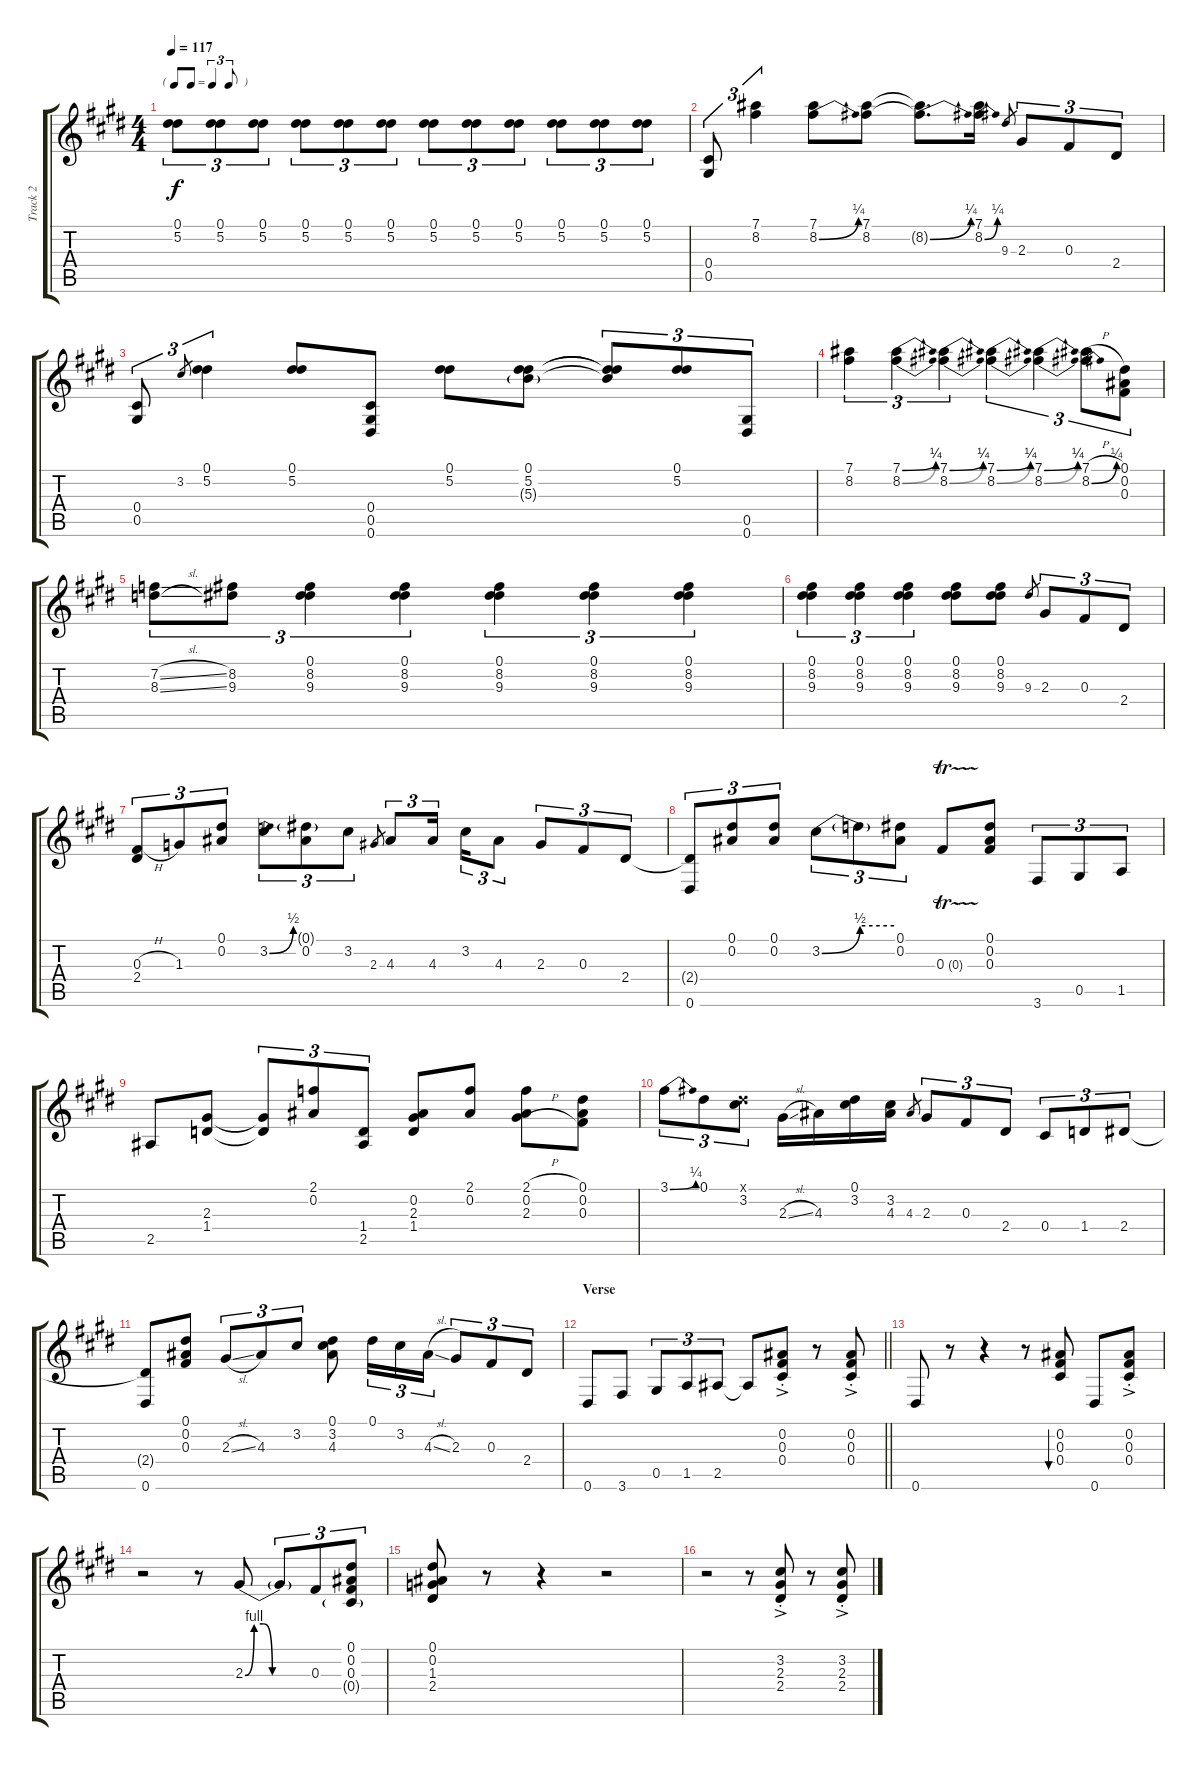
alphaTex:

\track ("Track 2" "Track 2") {instrument electricguitarjazz}
\staff {score tabs}
\tuning (Eb4 Bb3 Gb3 Db3 Ab2 Eb2) {hide}
\ts (4 4)
\tf triplet8th
\tempo 117
\clef g2
\ks e
(0.1 5.2).8{tu (3 2) dy f} (0.1 5.2).8{tu (3 2)} (0.1 5.2).8{tu (3 2)} (0.1 5.2).8{tu (3 2)} (0.1 5.2).8{tu (3 2)} (0.1 5.2).8{tu (3 2)} (0.1 5.2).8{tu (3 2)} (0.1 5.2).8{tu (3 2)} (0.1 5.2).8{tu (3 2)} (0.1 5.2).8{tu (3 2)} (0.1 5.2).8{tu (3 2)} (0.1 5.2).8{tu (3 2)} |
(0.4 0.5).8{tu (3 2)} (7.1 8.2).4{tu (3 2)} (7.1 8.2{be (bend 0 0 60 1)}).8 (7.1 8.2).8 (7.1{t} 8.2{be (bend 0 0 60 1) t}).8{d} (7.1 8.2{be (bend 0 0 60 1)}).16 9.3.8{gr} 2.3.8{tu (3 2)} 0.3.8{tu (3 2)} 2.4.8{tu (3 2)} |
(0.4 0.5).8{tu (3 2)} 3.2.8{gr} (0.1 5.2).4{tu (3 2)} (0.1 5.2).8 (0.4 0.5 0.6).8 (0.1 5.2).8 (0.1 5.2 5.3{g}).8 (0.1{t} 5.2{t} 5.3{t}).8{tu (3 2)} (0.1 5.2).8{tu (3 2)} (0.5 0.6).8{tu (3 2)} |
(7.1 8.2).4{tu (3 2)} (7.1{be (bend 0 0 60 1)} 8.2{be (bend 0 0 60 1)}).4{tu (3 2)} (7.1{be (bend 0 0 60 1)} 8.2{be (bend 0 0 60 1)}).4{tu (3 2)} (7.1{be (bend 0 0 60 1)} 8.2{be (bend 0 0 60 1)}).4{tu (3 2)} (7.1{be (bend 0 0 60 1)} 8.2{be (bend 0 0 60 1)}).4{tu (3 2)} (7.1{h} 8.2{be (bend 0 0 60 1)}).8{tu (3 2)} (0.1 0.2 0.3).8{tu (3 2)} |
(7.2{sl} 8.3{sl}).8{tu (3 2)} (8.2 9.3).8{tu (3 2)} (0.1 8.2 9.3).4{tu (3 2)} (0.1 8.2 9.3).4{tu (3 2)} (0.1 8.2 9.3).4{tu (3 2)} (0.1 8.2 9.3).4{tu (3 2)} (0.1 8.2 9.3).4{tu (3 2)} |
(0.1 8.2 9.3).4{tu (3 2)} (0.1 8.2 9.3).4{tu (3 2)} (0.1 8.2 9.3).4{tu (3 2)} (0.1 8.2 9.3).8 (0.1 8.2 9.3).8 9.3.8{gr} 2.3.8{tu (3 2)} 0.3.8{tu (3 2)} 2.4.8{tu (3 2)} |
(0.3{h} 2.4).8{tu (3 2)} 1.3.8{tu (3 2)} (0.1 0.2).8{tu (3 2)} 3.2{be (bend 0 0 60 2)}.8{tu (3 2)} (0.1{g} 0.2).8{tu (3 2)} 3.2.8{tu (3 2)} 2.3.8{gr} 4.3.8{tu (3 2)} 4.3.16{tu (3 2) beam splitsecondary} 3.2.16{tu (3 2)} 4.3.8{tu (3 2)} 2.3.8{tu (3 2)} 0.3.8{tu (3 2)} 2.4.8{tu (3 2)} |
(2.4{t} 0.6).8{tu (3 2)} (0.1 0.2).8{tu (3 2)} (0.1 0.2).8{tu (3 2)} 3.2{be (bend 0 0 60 2)}.8{tu (3 2)} 3.2{be (hold 0 2 60 2) t}.8{tu (3 2)} (0.1 0.2).8{tu (3 2)} 0.3{tr (0 32)}.8 (0.1 0.2 0.3).8 3.6.8{tu (3 2)} 0.5.8{tu (3 2)} 1.5.8{tu (3 2)} |
2.5.8 (2.3 1.4).8 (2.3{t} 1.4{t}).8{tu (3 2)} (2.1 0.2).8{tu (3 2)} (1.4 2.5).8{tu (3 2)} (0.2 2.3 1.4).8 (2.1 0.2).8 (2.1{h} 0.2{h} 2.3{h}).8 (0.1 0.2 0.3).8 |
3.1{be (bend 0 0 60 1)}.8{tu (3 2)} 0.1.8{tu (3 2)} (0.1{x} 3.2).8{tu (3 2)} 2.3{sl}.16 4.3.16 (0.1 3.2).16 (3.2 4.3).16 4.3.8{gr} 2.3.8{tu (3 2)} 0.3.8{tu (3 2)} 2.4.8{tu (3 2)} 0.4.8{tu (3 2)} 1.4.8{tu (3 2)} 2.4.8{tu (3 2)} |
(2.4{t} 0.6).8 (0.1 0.2 0.3).8 2.3{sl}.8{tu (3 2)} 4.3.8{tu (3 2)} 3.2.8{tu (3 2)} (0.1 3.2 4.3).8 0.1.16{tu (3 2)} 3.2.16{tu (3 2)} 4.3{sl}.16{tu (3 2)} 2.3.8{tu (3 2)} 0.3.8{tu (3 2)} 2.4.8{tu (3 2)} |
\section ("" "Verse")
\barLineRight lightlight
0.6.8 3.6.8 0.5.8{tu (3 2)} 1.5.8{tu (3 2)} 2.5.8{tu (3 2)} 2.5{t}.8 (0.2{ac st} 0.3{ac st} 0.4{ac st}).8 r.8 (0.2{ac st} 0.3{ac st} 0.4).8 |
0.6.8 r.8 r.4 r.8 (0.2 0.3 0.4).8{bu 120} 0.6.8 (0.2{ac st} 0.3{ac st} 0.4{ac st}).8 |
r.2 r.8 2.3{be (custom 0 0 15 4 30 4 45 0 60 0)}.8 2.3{be (hold 0 0 60 0) t}.8{tu (3 2)} 0.3.8{tu (3 2)} (0.1 0.2 0.3 0.4{g}).8{tu (3 2)} |
(0.1 0.2 1.3 2.4).8 r.8 r.4 r.2 |
r.2 r.8 (3.2{ac st} 2.3{ac st} 2.4{ac st}).8 r.8 (3.2{ac st} 2.3{ac st} 2.4{ac st}).8
